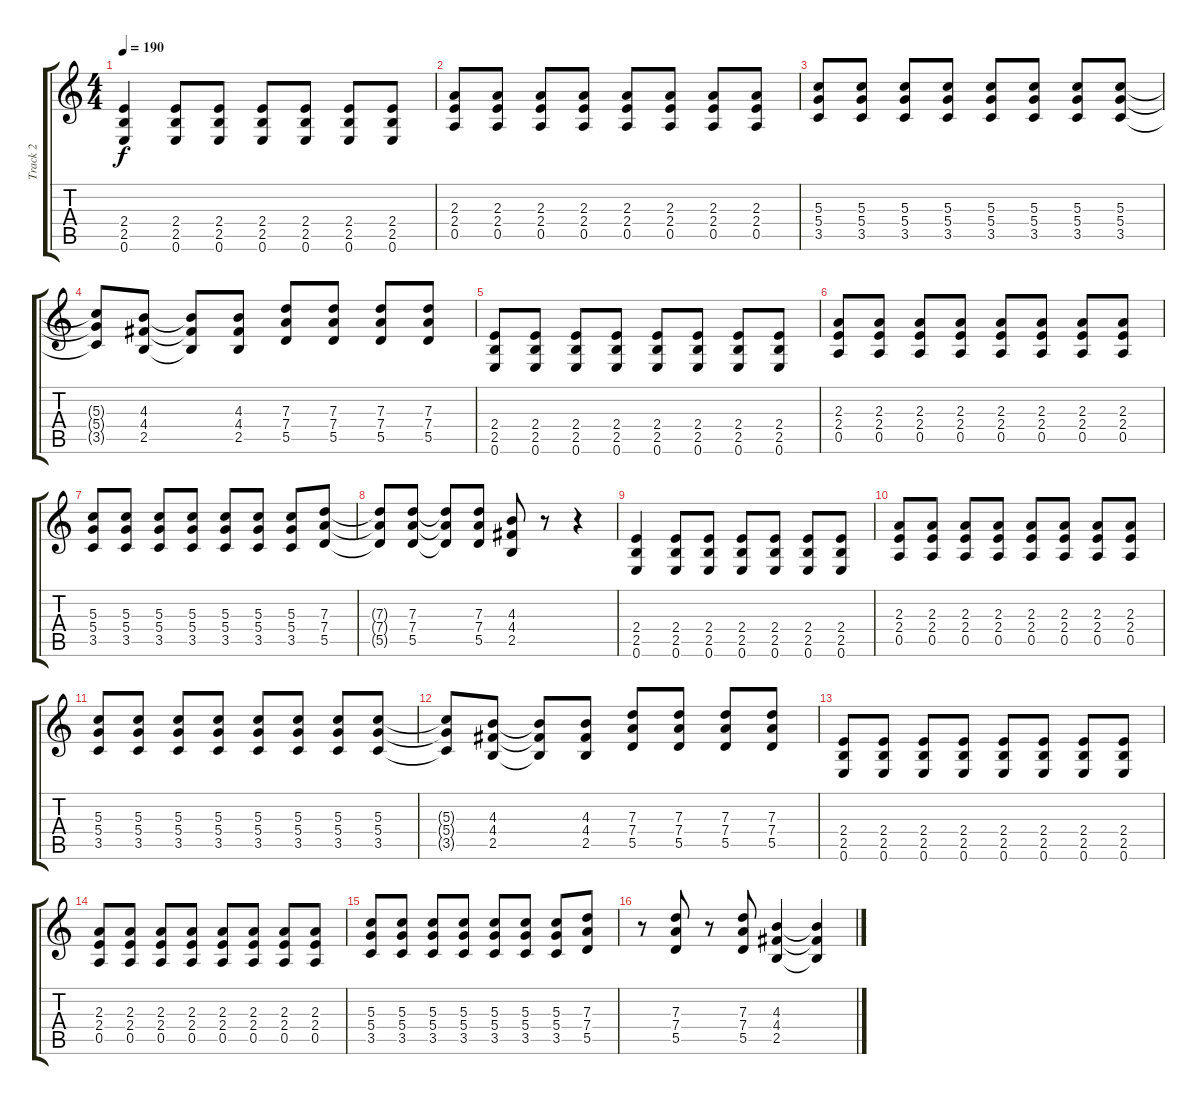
\track ("Track 2" "Track 2") {instrument acousticguitarsteel}
\staff {score tabs}
\tuning (E4 B3 G3 D3 A2 E2) {hide}
\ts (4 4)
\tempo 190
\clef g2
\ks c
(2.4 2.5 0.6).4{dy f} (2.4 2.5 0.6).8 (2.4 2.5 0.6).8 (2.4 2.5 0.6).8 (2.4 2.5 0.6).8 (2.4 2.5 0.6).8 (2.4 2.5 0.6).8 |
(2.3 2.4 0.5).8 (2.3 2.4 0.5).8 (2.3 2.4 0.5).8 (2.3 2.4 0.5).8 (2.3 2.4 0.5).8 (2.3 2.4 0.5).8 (2.3 2.4 0.5).8 (2.3 2.4 0.5).8 |
(5.3 5.4 3.5).8 (5.3 5.4 3.5).8 (5.3 5.4 3.5).8 (5.3 5.4 3.5).8 (5.3 5.4 3.5).8 (5.3 5.4 3.5).8 (5.3 5.4 3.5).8 (5.3 5.4 3.5).8 |
(5.3{t} 5.4{t} 3.5{t}).8 (4.3 4.4 2.5).8 (4.3{t} 4.4{t} 2.5{t}).8 (4.3 4.4 2.5).8 (7.3 7.4 5.5).8 (7.3 7.4 5.5).8 (7.3 7.4 5.5).8 (7.3 7.4 5.5).8 |
(2.4 2.5 0.6).8 (2.4 2.5 0.6).8 (2.4 2.5 0.6).8 (2.4 2.5 0.6).8 (2.4 2.5 0.6).8 (2.4 2.5 0.6).8 (2.4 2.5 0.6).8 (2.4 2.5 0.6).8 |
(2.3 2.4 0.5).8 (2.3 2.4 0.5).8 (2.3 2.4 0.5).8 (2.3 2.4 0.5).8 (2.3 2.4 0.5).8 (2.3 2.4 0.5).8 (2.3 2.4 0.5).8 (2.3 2.4 0.5).8 |
(5.3 5.4 3.5).8 (5.3 5.4 3.5).8 (5.3 5.4 3.5).8 (5.3 5.4 3.5).8 (5.3 5.4 3.5).8 (5.3 5.4 3.5).8 (5.3 5.4 3.5).8 (7.3 7.4 5.5).8 |
(7.3{t} 7.4{t} 5.5{t}).8 (7.3 7.4 5.5).8 (7.3{t} 7.4{t} 5.5{t}).8 (7.3 7.4 5.5).8 (4.3 4.4 2.5).8 r.8 r.4 |
(2.4 2.5 0.6).4 (2.4 2.5 0.6).8 (2.4 2.5 0.6).8 (2.4 2.5 0.6).8 (2.4 2.5 0.6).8 (2.4 2.5 0.6).8 (2.4 2.5 0.6).8 |
(2.3 2.4 0.5).8 (2.3 2.4 0.5).8 (2.3 2.4 0.5).8 (2.3 2.4 0.5).8 (2.3 2.4 0.5).8 (2.3 2.4 0.5).8 (2.3 2.4 0.5).8 (2.3 2.4 0.5).8 |
(5.3 5.4 3.5).8 (5.3 5.4 3.5).8 (5.3 5.4 3.5).8 (5.3 5.4 3.5).8 (5.3 5.4 3.5).8 (5.3 5.4 3.5).8 (5.3 5.4 3.5).8 (5.3 5.4 3.5).8 |
(5.3{t} 5.4{t} 3.5{t}).8 (4.3 4.4 2.5).8 (4.3{t} 4.4{t} 2.5{t}).8 (4.3 4.4 2.5).8 (7.3 7.4 5.5).8 (7.3 7.4 5.5).8 (7.3 7.4 5.5).8 (7.3 7.4 5.5).8 |
(2.4 2.5 0.6).8 (2.4 2.5 0.6).8 (2.4 2.5 0.6).8 (2.4 2.5 0.6).8 (2.4 2.5 0.6).8 (2.4 2.5 0.6).8 (2.4 2.5 0.6).8 (2.4 2.5 0.6).8 |
(2.3 2.4 0.5).8 (2.3 2.4 0.5).8 (2.3 2.4 0.5).8 (2.3 2.4 0.5).8 (2.3 2.4 0.5).8 (2.3 2.4 0.5).8 (2.3 2.4 0.5).8 (2.3 2.4 0.5).8 |
(5.3 5.4 3.5).8 (5.3 5.4 3.5).8 (5.3 5.4 3.5).8 (5.3 5.4 3.5).8 (5.3 5.4 3.5).8 (5.3 5.4 3.5).8 (5.3 5.4 3.5).8 (7.3 7.4 5.5).8 |
r.8 (7.3 7.4 5.5).8 r.8 (7.3 7.4 5.5).8 (4.3 4.4 2.5).4 (4.3{t} 4.4{t} 2.5{t}).4
